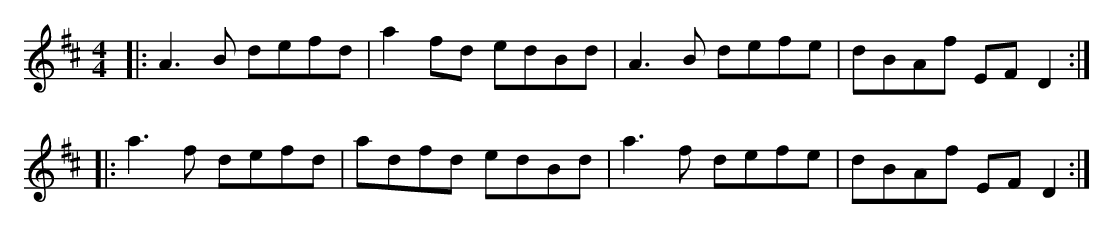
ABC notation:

X:1
M:4/4
K:D
|:A3B defd|a2fd edBd|A3B defe|dBAf EFD2:|
|:a3f defd|adfd edBd|a3f defe|dBAf EFD2:|
